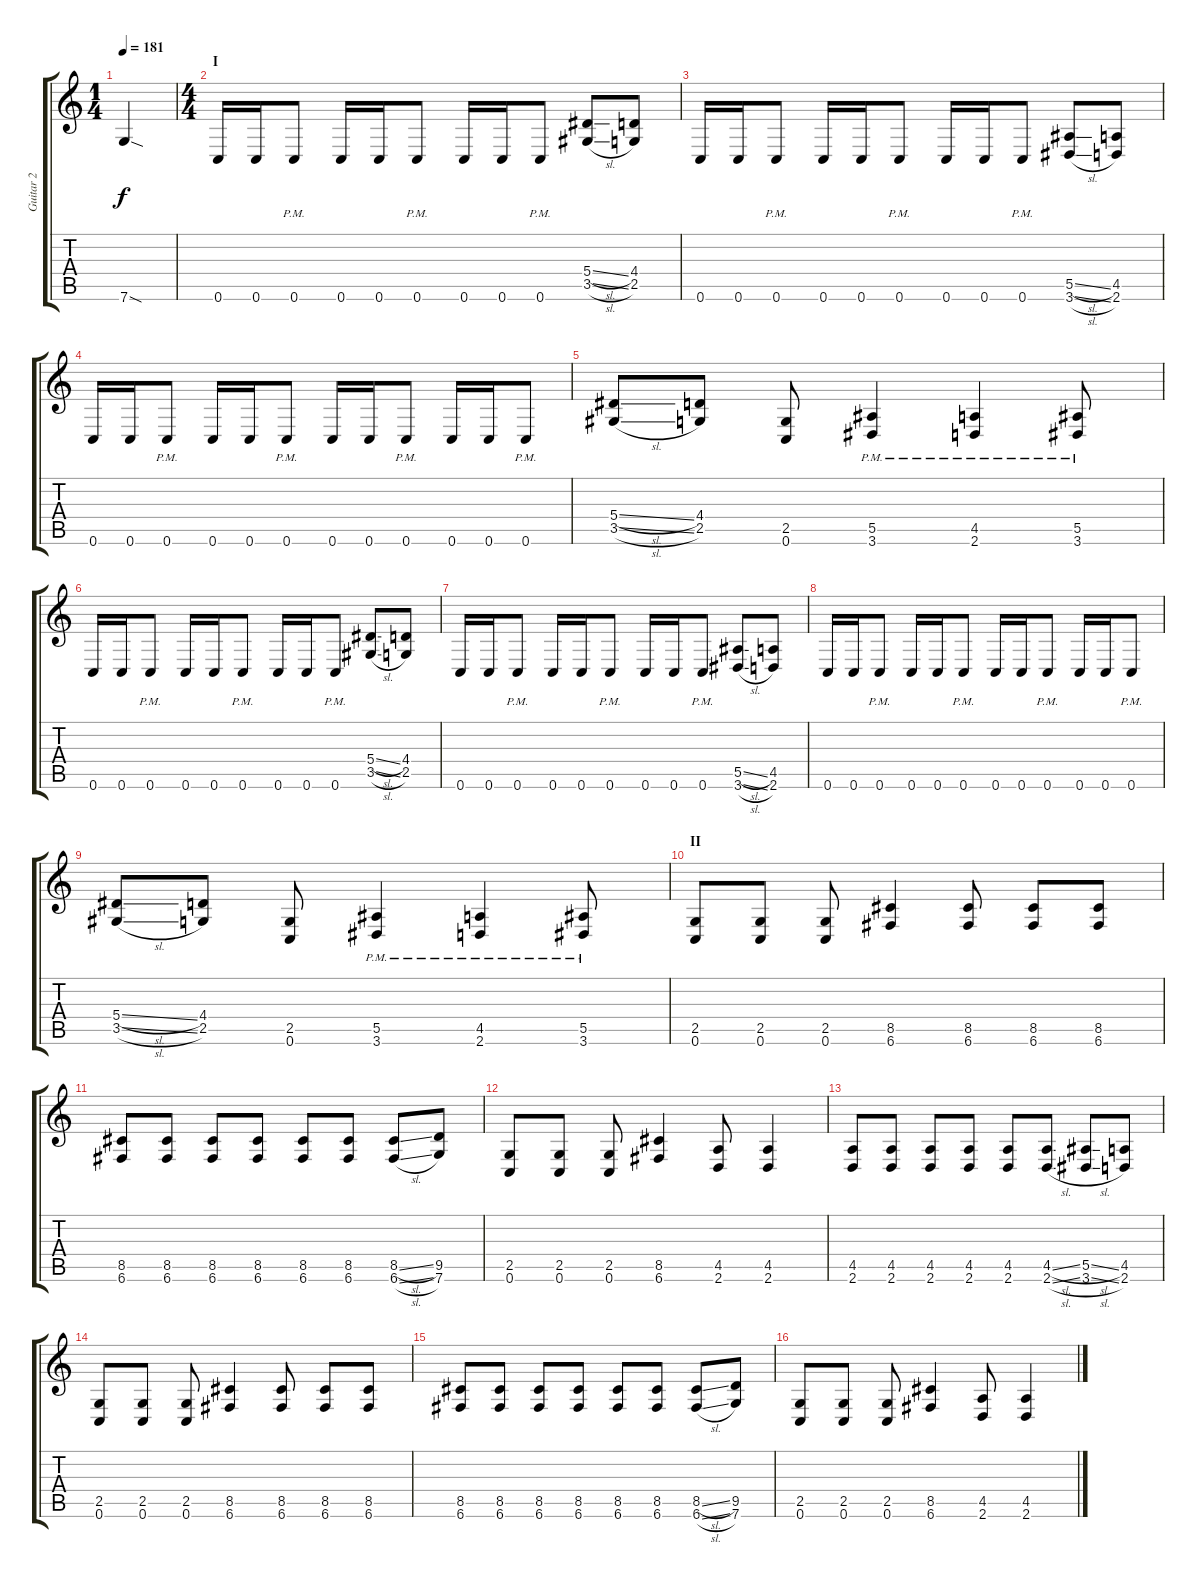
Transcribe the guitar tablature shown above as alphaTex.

\track ("Guitar 2" "Guitar 2") {instrument distortionguitar}
\staff {score tabs}
\tuning (C4 G3 Eb3 Bb2 F2 C2) {hide}
\ts (1 4)
\tempo 181
\clef g2
\ks c
7.6{sod}.4{dy f instrument distortionguitar} |
\ts (4 4)
\section ("" "I")
0.6.16 0.6.16 0.6{pm}.8 0.6.16 0.6.16 0.6{pm}.8 0.6.16 0.6.16 0.6{pm}.8 (5.4{sl} 3.5{sl}).8 (4.4 2.5).8 |
0.6.16 0.6.16 0.6{pm}.8 0.6.16 0.6.16 0.6{pm}.8 0.6.16 0.6.16 0.6{pm}.8 (5.5{sl} 3.6{sl}).8 (4.5 2.6).8 |
0.6.16 0.6.16 0.6{pm}.8 0.6.16 0.6.16 0.6{pm}.8 0.6.16 0.6.16 0.6{pm}.8 0.6.16 0.6.16 0.6{pm}.8 |
(5.4{sl} 3.5{sl}).8 (4.4 2.5).8 (2.5 0.6).8 (5.5{pm} 3.6{pm}).4 (4.5{pm} 2.6{pm}).4 (5.5{pm} 3.6{pm}).8 |
0.6.16 0.6.16 0.6{pm}.8 0.6.16 0.6.16 0.6{pm}.8 0.6.16 0.6.16 0.6{pm}.8 (5.4{sl} 3.5{sl}).8 (4.4 2.5).8 |
0.6.16 0.6.16 0.6{pm}.8 0.6.16 0.6.16 0.6{pm}.8 0.6.16 0.6.16 0.6{pm}.8 (5.5{sl} 3.6{sl}).8 (4.5 2.6).8 |
0.6.16 0.6.16 0.6{pm}.8 0.6.16 0.6.16 0.6{pm}.8 0.6.16 0.6.16 0.6{pm}.8 0.6.16 0.6.16 0.6{pm}.8 |
(5.4{sl} 3.5{sl}).8 (4.4 2.5).8 (2.5 0.6).8 (5.5{pm} 3.6{pm}).4 (4.5{pm} 2.6{pm}).4 (5.5{pm} 3.6{pm}).8 |
\section ("" "II")
(2.5 0.6).8 (2.5 0.6).8 (2.5 0.6).8 (8.5 6.6).4 (8.5 6.6).8 (8.5 6.6).8 (8.5 6.6).8 |
(8.5 6.6).8 (8.5 6.6).8 (8.5 6.6).8 (8.5 6.6).8 (8.5 6.6).8 (8.5 6.6).8 (8.5{sl} 6.6{sl}).8 (9.5 7.6).8 |
(2.5 0.6).8 (2.5 0.6).8 (2.5 0.6).8 (8.5 6.6).4 (4.5 2.6).8 (4.5 2.6).4 |
(4.5 2.6).8 (4.5 2.6).8 (4.5 2.6).8 (4.5 2.6).8 (4.5 2.6).8 (4.5{sl} 2.6{sl}).8 (5.5{sl} 3.6{sl}).8 (4.5 2.6).8 |
(2.5 0.6).8 (2.5 0.6).8 (2.5 0.6).8 (8.5 6.6).4 (8.5 6.6).8 (8.5 6.6).8 (8.5 6.6).8 |
(8.5 6.6).8 (8.5 6.6).8 (8.5 6.6).8 (8.5 6.6).8 (8.5 6.6).8 (8.5 6.6).8 (8.5{sl} 6.6{sl}).8 (9.5 7.6).8 |
(2.5 0.6).8 (2.5 0.6).8 (2.5 0.6).8 (8.5 6.6).4 (4.5 2.6).8 (4.5 2.6).4
